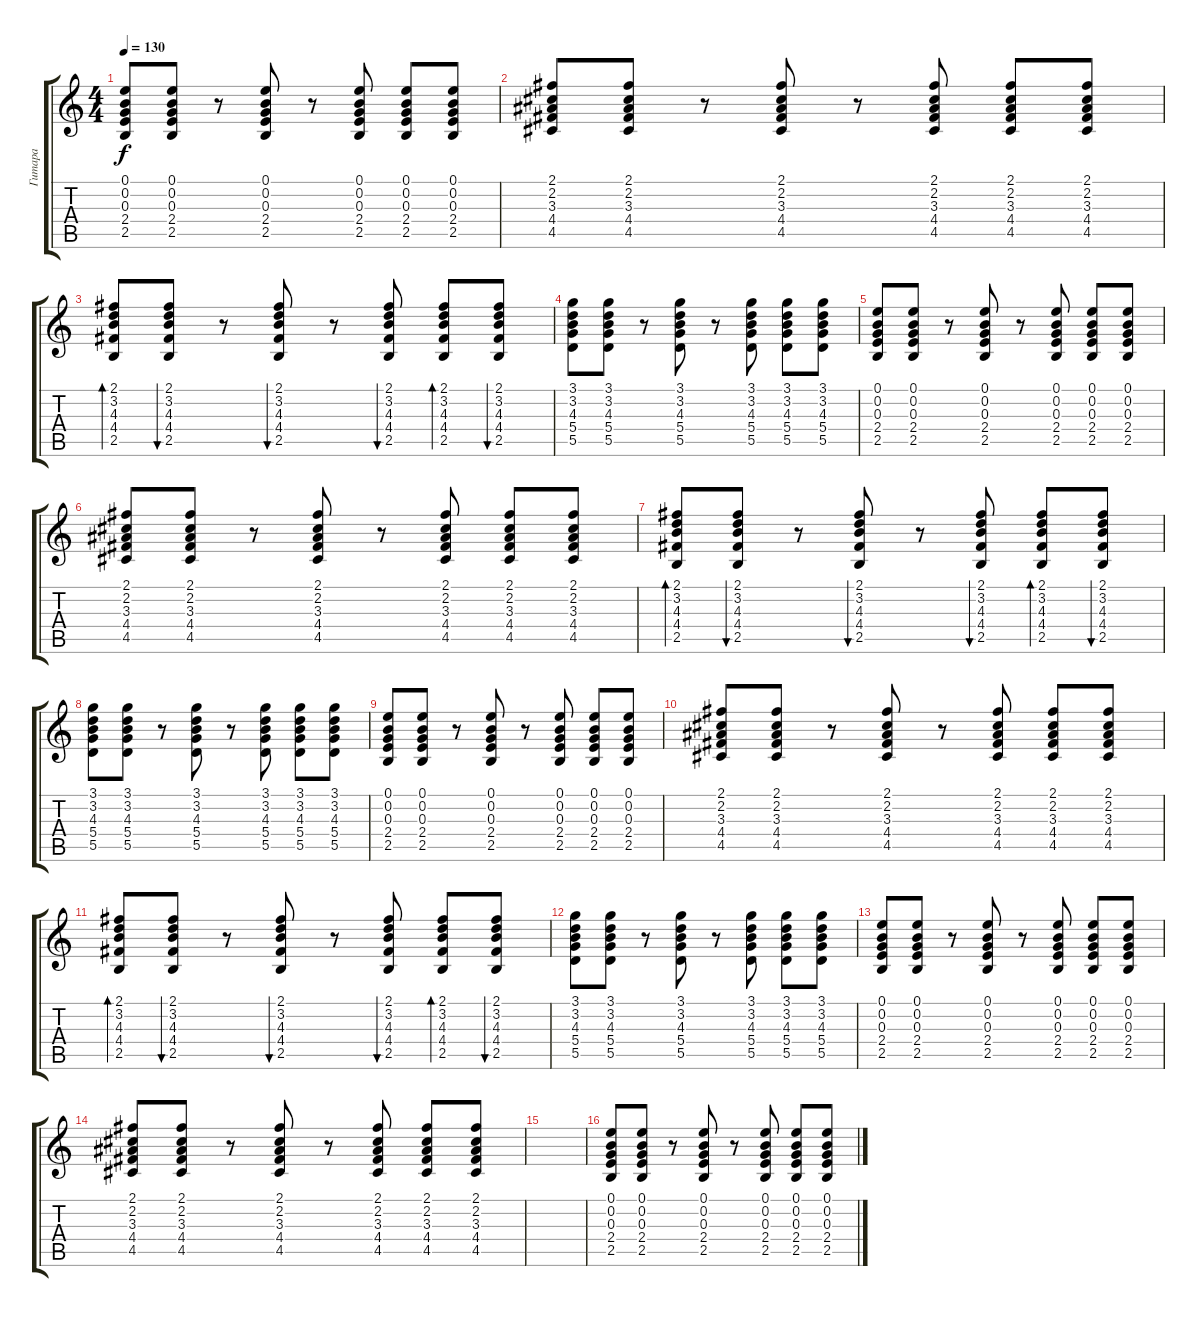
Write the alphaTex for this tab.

\track ("Гитара" "Гитара") {instrument distortionguitar}
\staff {score tabs}
\tuning (E4 B3 G3 D3 A2 E2) {hide}
\ts (4 4)
\tempo 130
\clef g2
\ks c
(0.1 0.2 0.3 2.4 2.5).8{dy f} (0.1 0.2 0.3 2.4 2.5).8 r.8 (0.1 0.2 0.3 2.4 2.5).8 r.8 (0.1 0.2 0.3 2.4 2.5).8 (0.1 0.2 0.3 2.4 2.5).8 (0.1 0.2 0.3 2.4 2.5).8 |
(2.1 2.2 3.3 4.4 4.5).8 (2.1 2.2 3.3 4.4 4.5).8 r.8 (2.1 2.2 3.3 4.4 4.5).8 r.8 (2.1 2.2 3.3 4.4 4.5).8 (2.1 2.2 3.3 4.4 4.5).8 (2.1 2.2 3.3 4.4 4.5).8 |
(2.1 3.2 4.3 4.4 2.5).8{bd 60 volume 6 balance 8 instrument distortionguitar} (2.1 3.2 4.3 4.4 2.5).8{bu 60} r.8 (2.1 3.2 4.3 4.4 2.5).8{bu 60} r.8 (2.1 3.2 4.3 4.4 2.5).8{bu 60} (2.1 3.2 4.3 4.4 2.5).8{bd 60} (2.1 3.2 4.3 4.4 2.5).8{bu 60} |
(3.1 3.2 4.3 5.4 5.5).8 (3.1 3.2 4.3 5.4 5.5).8 r.8 (3.1 3.2 4.3 5.4 5.5).8 r.8 (3.1 3.2 4.3 5.4 5.5).8 (3.1 3.2 4.3 5.4 5.5).8 (3.1 3.2 4.3 5.4 5.5).8 |
(0.1 0.2 0.3 2.4 2.5).8 (0.1 0.2 0.3 2.4 2.5).8 r.8 (0.1 0.2 0.3 2.4 2.5).8 r.8 (0.1 0.2 0.3 2.4 2.5).8 (0.1 0.2 0.3 2.4 2.5).8 (0.1 0.2 0.3 2.4 2.5).8 |
(2.1 2.2 3.3 4.4 4.5).8 (2.1 2.2 3.3 4.4 4.5).8 r.8 (2.1 2.2 3.3 4.4 4.5).8 r.8 (2.1 2.2 3.3 4.4 4.5).8 (2.1 2.2 3.3 4.4 4.5).8 (2.1 2.2 3.3 4.4 4.5).8 |
(2.1 3.2 4.3 4.4 2.5).8{bd 60 volume 6 balance 8 instrument distortionguitar} (2.1 3.2 4.3 4.4 2.5).8{bu 60} r.8 (2.1 3.2 4.3 4.4 2.5).8{bu 60} r.8 (2.1 3.2 4.3 4.4 2.5).8{bu 60} (2.1 3.2 4.3 4.4 2.5).8{bd 60} (2.1 3.2 4.3 4.4 2.5).8{bu 60} |
(3.1 3.2 4.3 5.4 5.5).8 (3.1 3.2 4.3 5.4 5.5).8 r.8 (3.1 3.2 4.3 5.4 5.5).8 r.8 (3.1 3.2 4.3 5.4 5.5).8 (3.1 3.2 4.3 5.4 5.5).8 (3.1 3.2 4.3 5.4 5.5).8 |
(0.1 0.2 0.3 2.4 2.5).8 (0.1 0.2 0.3 2.4 2.5).8 r.8 (0.1 0.2 0.3 2.4 2.5).8 r.8 (0.1 0.2 0.3 2.4 2.5).8 (0.1 0.2 0.3 2.4 2.5).8 (0.1 0.2 0.3 2.4 2.5).8 |
(2.1 2.2 3.3 4.4 4.5).8 (2.1 2.2 3.3 4.4 4.5).8 r.8 (2.1 2.2 3.3 4.4 4.5).8 r.8 (2.1 2.2 3.3 4.4 4.5).8 (2.1 2.2 3.3 4.4 4.5).8 (2.1 2.2 3.3 4.4 4.5).8 |
(2.1 3.2 4.3 4.4 2.5).8{bd 60 volume 6 balance 8 instrument distortionguitar} (2.1 3.2 4.3 4.4 2.5).8{bu 60} r.8 (2.1 3.2 4.3 4.4 2.5).8{bu 60} r.8 (2.1 3.2 4.3 4.4 2.5).8{bu 60} (2.1 3.2 4.3 4.4 2.5).8{bd 60} (2.1 3.2 4.3 4.4 2.5).8{bu 60} |
(3.1 3.2 4.3 5.4 5.5).8 (3.1 3.2 4.3 5.4 5.5).8 r.8 (3.1 3.2 4.3 5.4 5.5).8 r.8 (3.1 3.2 4.3 5.4 5.5).8 (3.1 3.2 4.3 5.4 5.5).8 (3.1 3.2 4.3 5.4 5.5).8 |
(0.1 0.2 0.3 2.4 2.5).8 (0.1 0.2 0.3 2.4 2.5).8 r.8 (0.1 0.2 0.3 2.4 2.5).8 r.8 (0.1 0.2 0.3 2.4 2.5).8 (0.1 0.2 0.3 2.4 2.5).8 (0.1 0.2 0.3 2.4 2.5).8 |
(2.1 2.2 3.3 4.4 4.5).8 (2.1 2.2 3.3 4.4 4.5).8 r.8 (2.1 2.2 3.3 4.4 4.5).8 r.8 (2.1 2.2 3.3 4.4 4.5).8 (2.1 2.2 3.3 4.4 4.5).8 (2.1 2.2 3.3 4.4 4.5).8 |
|
(0.1 0.2 0.3 2.4 2.5).8 (0.1 0.2 0.3 2.4 2.5).8 r.8 (0.1 0.2 0.3 2.4 2.5).8 r.8 (0.1 0.2 0.3 2.4 2.5).8 (0.1 0.2 0.3 2.4 2.5).8 (0.1 0.2 0.3 2.4 2.5).8
